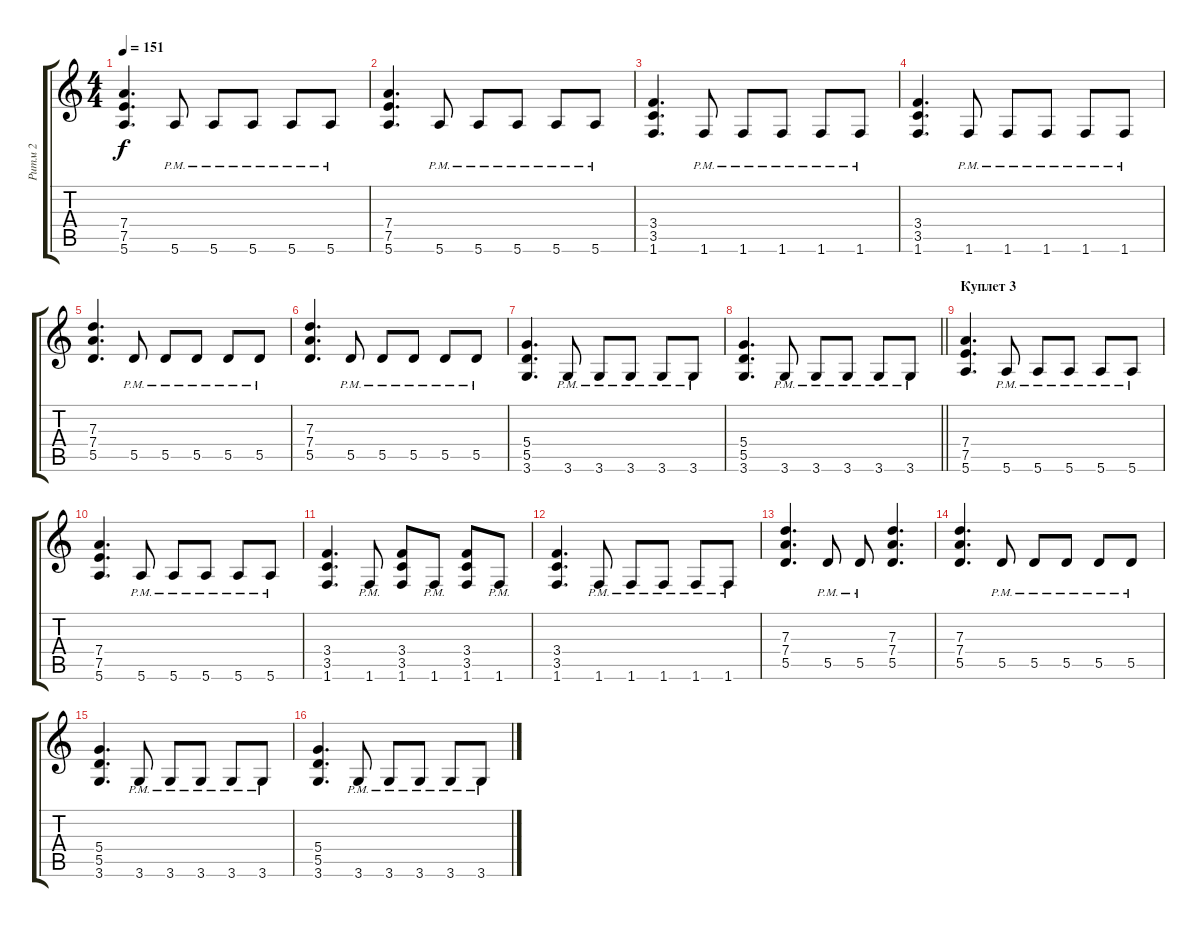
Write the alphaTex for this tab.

\track ("Ритм 2" "Ритм 2") {instrument distortionguitar}
\staff {score tabs}
\tuning (E4 B3 G3 D3 A2 E2) {hide}
\ts (4 4)
\tempo 151
\clef g2
\ks c
(7.4 7.5 5.6).4{d dy f} 5.6{pm}.8 5.6{pm}.8 5.6{pm}.8 5.6{pm}.8 5.6{pm}.8 |
(7.4 7.5 5.6).4{d} 5.6{pm}.8 5.6{pm}.8 5.6{pm}.8 5.6{pm}.8 5.6{pm}.8 |
(3.4 3.5 1.6).4{d} 1.6{pm}.8 1.6{pm}.8 1.6{pm}.8 1.6{pm}.8 1.6{pm}.8 |
(3.4 3.5 1.6).4{d} 1.6{pm}.8 1.6{pm}.8 1.6{pm}.8 1.6{pm}.8 1.6{pm}.8 |
(7.3 7.4 5.5).4{d} 5.5{pm}.8 5.5{pm}.8 5.5{pm}.8 5.5{pm}.8 5.5{pm}.8 |
(7.3 7.4 5.5).4{d} 5.5{pm}.8 5.5{pm}.8 5.5{pm}.8 5.5{pm}.8 5.5{pm}.8 |
(5.4 5.5 3.6).4{d} 3.6{pm}.8 3.6{pm}.8 3.6{pm}.8 3.6{pm}.8 3.6{pm}.8 |
\barLineRight lightlight
(5.4 5.5 3.6).4{d} 3.6{pm}.8 3.6{pm}.8 3.6{pm}.8 3.6{pm}.8 3.6{pm}.8 |
\section ("" "Куплет 3")
(7.4 7.5 5.6).4{d} 5.6{pm}.8 5.6{pm}.8 5.6{pm}.8 5.6{pm}.8 5.6{pm}.8 |
(7.4 7.5 5.6).4{d} 5.6{pm}.8 5.6{pm}.8 5.6{pm}.8 5.6{pm}.8 5.6{pm}.8 |
(3.4 3.5 1.6).4{d} 1.6{pm}.8 (3.4 3.5 1.6).8 1.6{pm}.8 (3.4 3.5 1.6).8 1.6{pm}.8 |
(3.4 3.5 1.6).4{d} 1.6{pm}.8 1.6{pm}.8 1.6{pm}.8 1.6{pm}.8 1.6{pm}.8 |
(7.3 7.4 5.5).4{d} 5.5{pm}.8 5.5{pm}.8 (7.3 7.4 5.5).4{d} |
(7.3 7.4 5.5).4{d} 5.5{pm}.8 5.5{pm}.8 5.5{pm}.8 5.5{pm}.8 5.5{pm}.8 |
(5.4 5.5 3.6).4{d} 3.6{pm}.8 3.6{pm}.8 3.6{pm}.8 3.6{pm}.8 3.6{pm}.8 |
(5.4 5.5 3.6).4{d} 3.6{pm}.8 3.6{pm}.8 3.6{pm}.8 3.6{pm}.8 3.6{pm}.8
